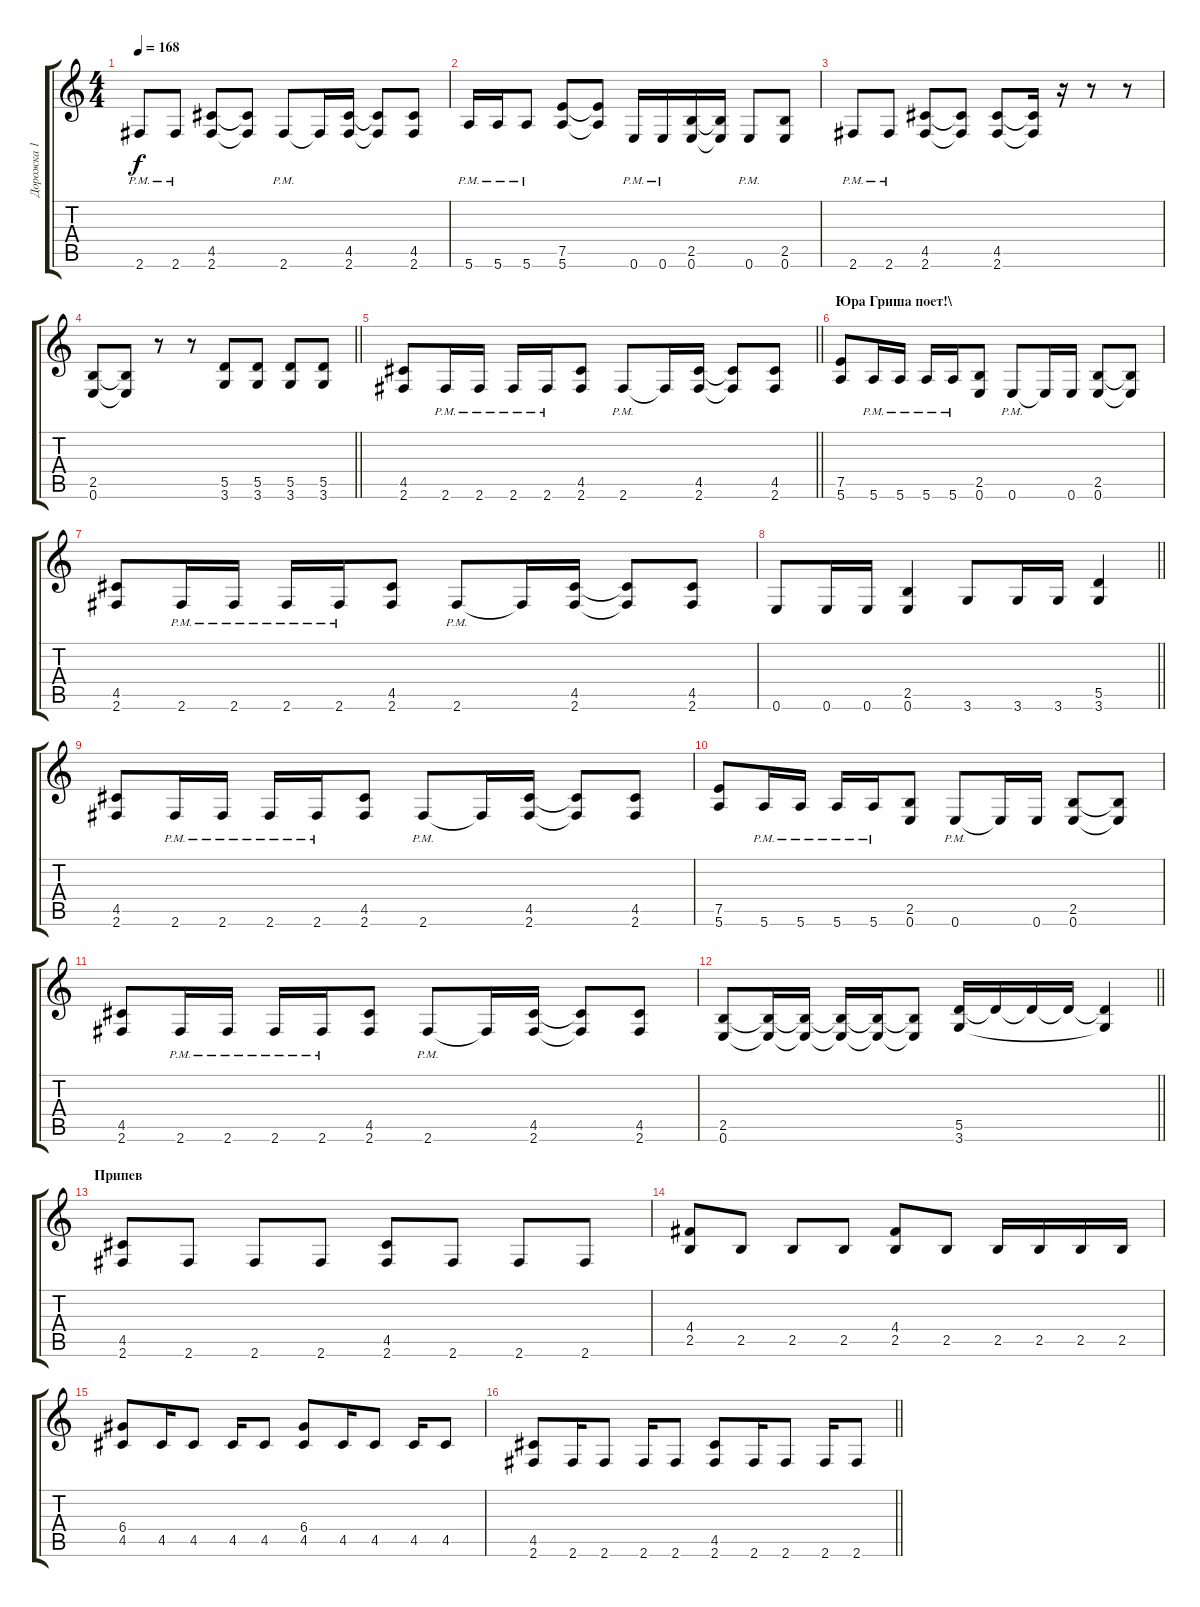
\track ("Дорожка 1" "Дорожка 1") {instrument distortionguitar}
\staff {score tabs}
\tuning (E4 B3 G3 D3 A2 E2) {hide}
\ts (4 4)
\tempo 168
\clef g2
\ks c
2.6{pm}.8{dy f} 2.6{pm}.8 (4.5 2.6).8 (4.5{t} 2.6{t}).8 2.6{pm}.8 2.6{t}.16 (4.5 2.6).16 (4.5{t} 2.6{t}).8 (4.5 2.6).8 |
5.6{pm}.16 5.6{pm}.16 5.6{pm}.8 (7.5 5.6).8 (7.5{t} 5.6{t}).8 0.6{pm}.16 0.6{pm}.16 (2.5 0.6).16 (2.5{t} 0.6{t}).16 0.6{pm}.8 (2.5 0.6).8 |
2.6{pm}.8 2.6{pm}.8 (4.5 2.6).8 (4.5{t} 2.6{t}).8 (4.5 2.6).8 (4.5{t} 2.6{t}).16 r.16 r.8 r.8 |
\barLineRight lightlight
(2.5 0.6).8 (2.5{t} 0.6{t}).8 r.8 r.8 (5.5 3.6).8 (5.5 3.6).8 (5.5 3.6).8 (5.5 3.6).8 |
\barLineRight lightlight
(4.5 2.6).8 2.6{pm}.16 2.6{pm}.16 2.6{pm}.16 2.6{pm}.16 (4.5 2.6).8 2.6{pm}.8 2.6{t}.16 (4.5 2.6).16 (4.5{t} 2.6{t}).8 (4.5 2.6).8 |
\section ("" "Юра Гриша поет!\\")
(7.5 5.6).8 5.6{pm}.16 5.6{pm}.16 5.6{pm}.16 5.6{pm}.16 (2.5 0.6).8 0.6{pm}.8 0.6{t}.16 0.6.16 (2.5 0.6).8 (2.5{t} 0.6{t}).8 |
(4.5 2.6).8 2.6{pm}.16 2.6{pm}.16 2.6{pm}.16 2.6{pm}.16 (4.5 2.6).8 2.6{pm}.8 2.6{t}.16 (4.5 2.6).16 (4.5{t} 2.6{t}).8 (4.5 2.6).8 |
\barLineRight lightlight
0.6.8 0.6.16 0.6.16 (2.5 0.6).4 3.6.8 3.6.16 3.6.16 (5.5 3.6).4 |
(4.5 2.6).8 2.6{pm}.16 2.6{pm}.16 2.6{pm}.16 2.6{pm}.16 (4.5 2.6).8 2.6{pm}.8 2.6{t}.16 (4.5 2.6).16 (4.5{t} 2.6{t}).8 (4.5 2.6).8 |
(7.5 5.6).8 5.6{pm}.16 5.6{pm}.16 5.6{pm}.16 5.6{pm}.16 (2.5 0.6).8 0.6{pm}.8 0.6{t}.16 0.6.16 (2.5 0.6).8 (2.5{t} 0.6{t}).8 |
(4.5 2.6).8 2.6{pm}.16 2.6{pm}.16 2.6{pm}.16 2.6{pm}.16 (4.5 2.6).8 2.6{pm}.8 2.6{t}.16 (4.5 2.6).16 (4.5{t} 2.6{t}).8 (4.5 2.6).8 |
\barLineRight lightlight
(2.5 0.6).8 (2.5{t} 0.6{t}).16 (2.5{t} 0.6{t}).16 (2.5{t} 0.6{t}).16 (2.5{t} 0.6{t}).16 (2.5{t} 0.6{t}).8 (5.5 3.6).16 5.5{t}.16 5.5{t}.16 5.5{t}.16 (5.5{t} 3.6{t}).4 |
\section ("" "Припев")
(4.5 2.6).8 2.6.8 2.6.8 2.6.8 (4.5 2.6).8 2.6.8 2.6.8 2.6.8 |
(4.4 2.5).8 2.5.8 2.5.8 2.5.8 (4.4 2.5).8 2.5.8 2.5.16 2.5.16 2.5.16 2.5.16 |
(6.4 4.5).8 4.5.16 4.5.8 4.5.16 4.5.8 (6.4 4.5).8 4.5.16 4.5.8 4.5.16 4.5.8 |
\barLineRight lightlight
(4.5 2.6).8 2.6.16 2.6.8 2.6.16 2.6.8 (4.5 2.6).8 2.6.16 2.6.8 2.6.16 2.6.8
